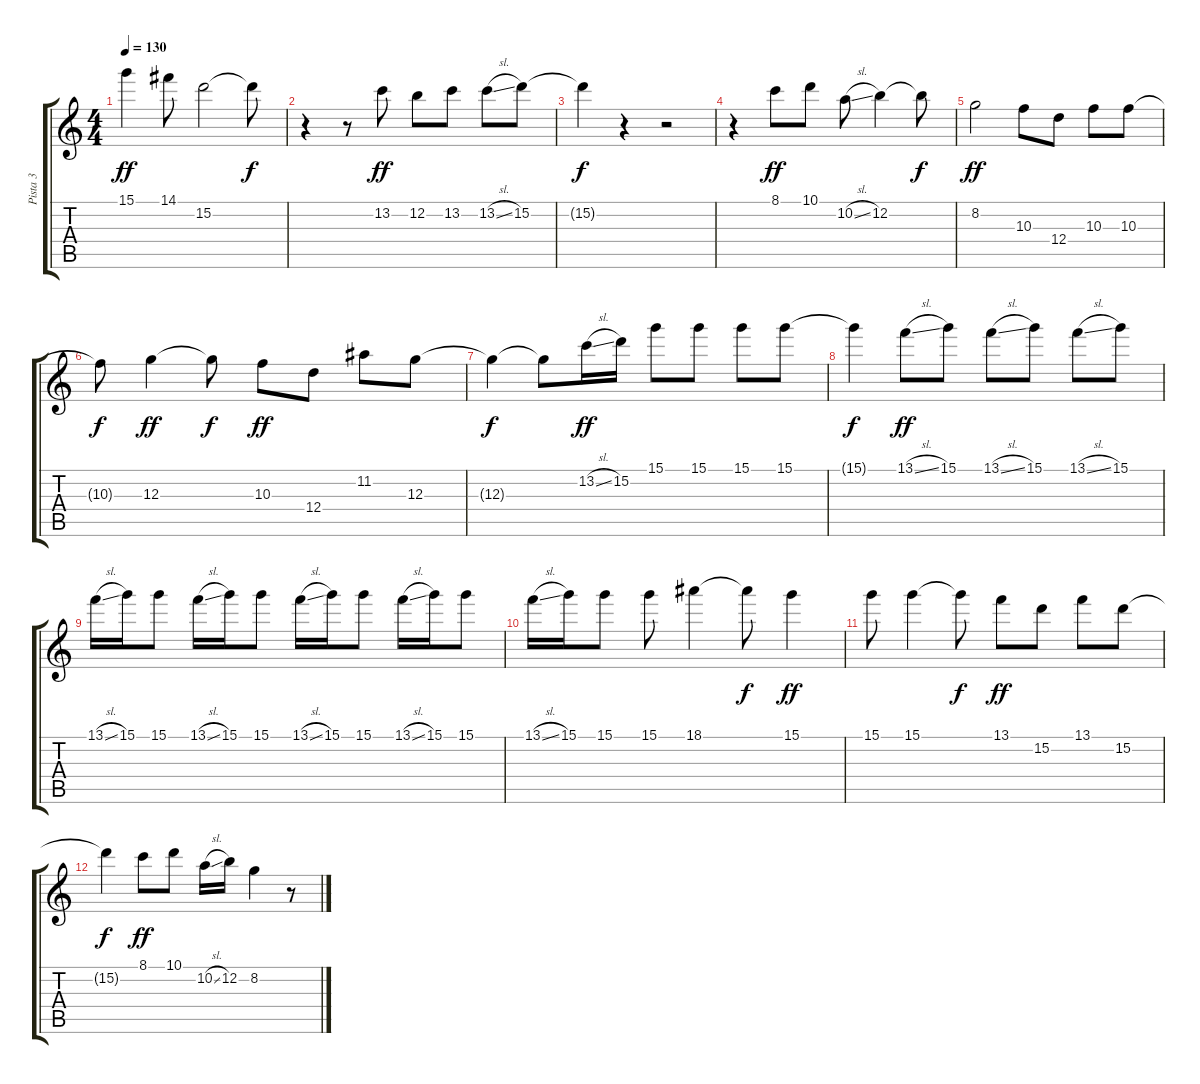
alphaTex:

\track ("Pista 3" "Pista 3") {instrument electricguitarclean}
\staff {score tabs}
\tuning (E4 B3 G3 D3 A2 E2) {hide}
\ts (4 4)
\tempo 130
\clef g2
\ks c
15.1.4{dy ff} 14.1.8 15.2.2 15.2{t}.8{dy f} |
r.4 r.8 13.2.8{dy ff} 12.2.8 13.2.8 13.2{sl}.8 15.2.8 |
15.2{t}.4{dy f} r.4 r.2 |
r.4 8.1.8{dy ff} 10.1.8 10.2{sl}.8 12.2.4 12.2{t}.8{dy f} |
8.2.2{dy ff} 10.3.8 12.4.8 10.3.8 10.3.8 |
10.3{t}.8{dy f} 12.3.4{dy ff} 12.3{t}.8{dy f} 10.3.8{dy ff} 12.4.8 11.2.8 12.3.8 |
12.3{t}.4{dy f} 12.3{t}.8 13.2{sl}.16{dy ff} 15.2.16 15.1.8 15.1.8 15.1.8 15.1.8 |
15.1{t}.4{dy f} 13.1{sl}.8{dy ff} 15.1.8 13.1{sl}.8 15.1.8 13.1{sl}.8 15.1.8 |
13.1{sl}.16 15.1.16 15.1.8 13.1{sl}.16 15.1.16 15.1.8 13.1{sl}.16 15.1.16 15.1.8 13.1{sl}.16 15.1.16 15.1.8 |
13.1{sl}.16 15.1.16 15.1.8 15.1.8 18.1.4 18.1{t}.8{dy f} 15.1.4{dy ff} |
15.1.8 15.1.4 15.1{t}.8{dy f} 13.1.8{dy ff} 15.2.8 13.1.8 15.2.8 |
15.2{t}.4{dy f} 8.1.8{dy ff} 10.1.8 10.2{sl}.16 12.2.16 8.2.4 r.8
